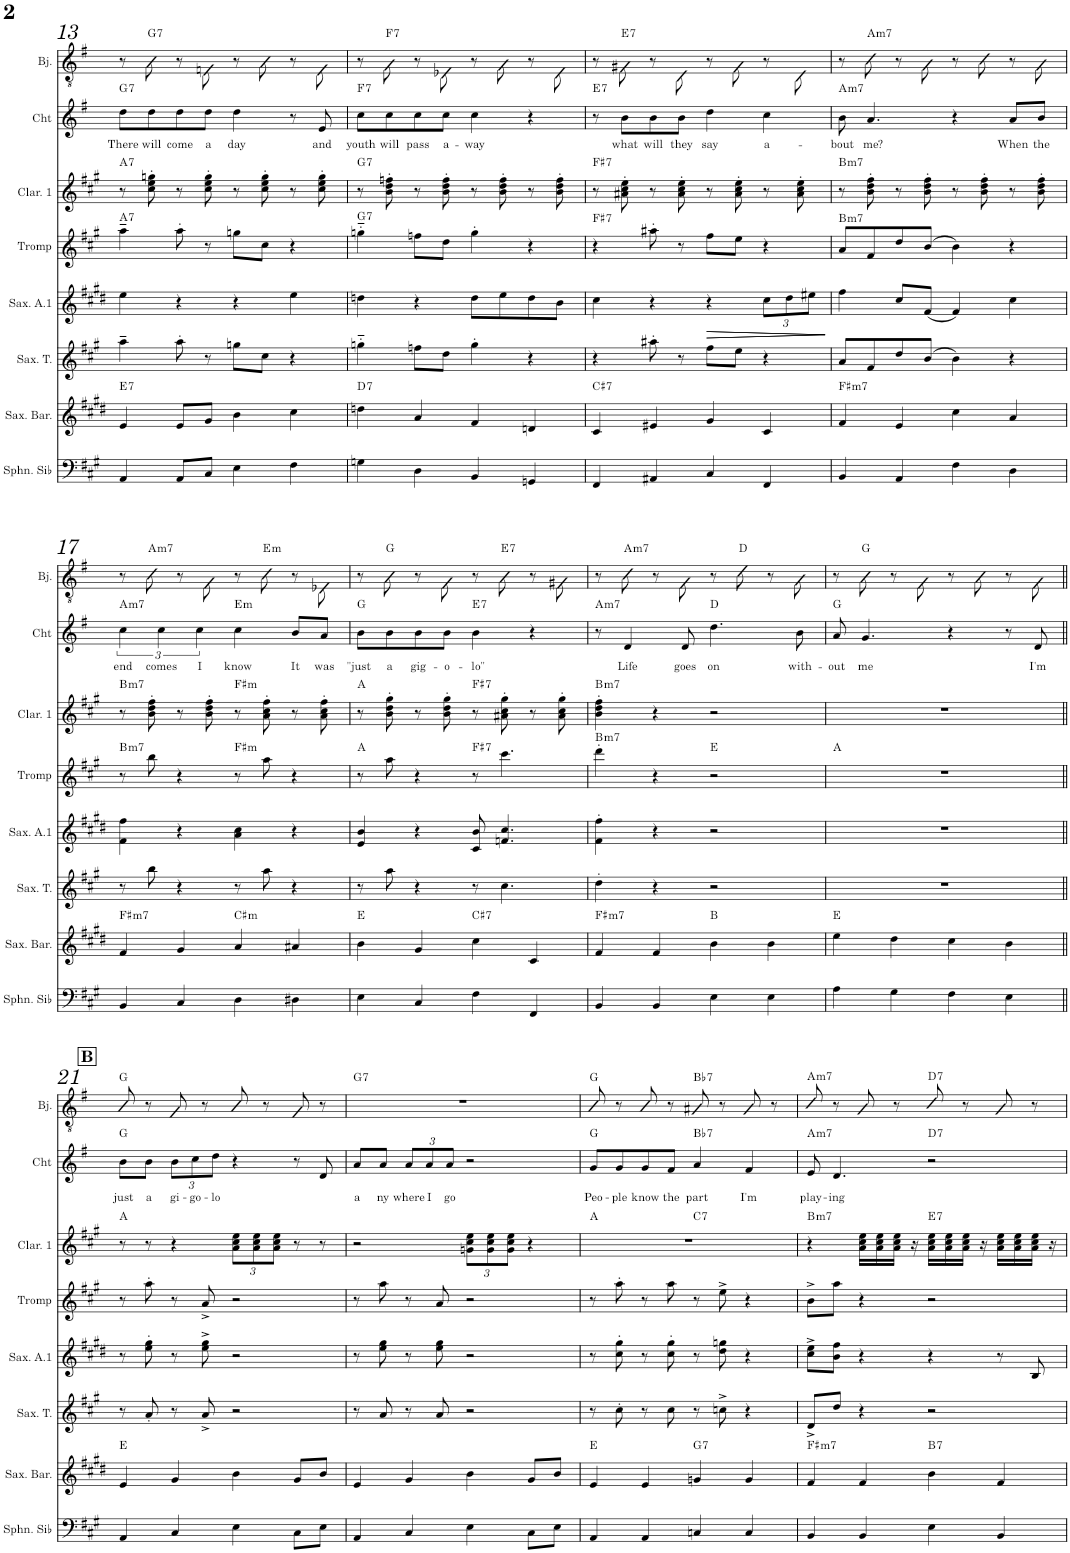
**kern	**kern	**harte	**kern	**kern	**dynam	**kern	**harte	**kern	**harte	**kern	**text	**harte	**kern	**harte	**kern
*part9	*part8	*part8	*part7	*part6	*part6	*part5	*part5	*part4	*part4	*part3	*part3	*part3	*part2	*part2	*part1
*staff9	*staff8	*	*staff7	*staff6	*staff6	*staff5	*	*staff4	*	*staff3	*staff3	*	*staff2	*	*staff1
*I"Souba	*I"Saxo Bar	*	*I"Sax Ténor	*I"Sax Alto 1	*	*I"Tromp	*	*I"Clar1	*	*I"Chant	*	*	*I"Banjo	*	*I"Flûte
*	*I'Sax. Bar.	*	*I'Sax. T.	*I'Sax. A.1	*	*I'Tromp	*	*I'Clar. 1	*	*I'Cht	*	*	*I'Bj.	*	*I'Fl.
!!LO:PB:g=z
*clefF4	*clefG2	*	*clefG2	*clefG2	*	*clefG2	*	*clefG2	*	*clefG2	*	*	*clefGv2	*	*clefG2
*Trd8c14	*Trd12c21	*	*Trd8c14	*Trd5c9	*	*Trd1c2	*	*Trd1c2	*	*	*	*	*Trd7c12	*	*
*k[f#c#g#]	*k[f#c#g#d#]	*	*k[f#c#g#]	*k[f#c#g#d#]	*	*k[f#c#g#]	*	*k[f#c#g#]	*	*k[f#]	*	*	*k[f#]	*	*k[f#]
*M4/4	*M4/4	*	*M4/4	*M4/4	*	*M4/4	*	*M4/4	*	*M4/4	*	*	*M4/4	*	*M4/4
=13	=13	=13	=13	=13	=13	=13	=13	=13	=13	=13	=13	=13	=13	=13	=13
!	!	!LO:H:kt=7	!	!	!	!	!LO:H:kt=7	!	!LO:H:kt=7	!	!LO:LY:b	!LO:H:kt=7	!	!	!
4AA/	4e/	E:7	4aa~\	4ee\	.	4aa~\	A:7	8r	A:7	8dd\L	There	G:7	8r	.	1r
!	!	!	!	!	!	!	!	!	!	!	!LO:LY:b	!	!	!LO:H:kt=7	!
.	.	.	.	.	.	.	.	8cc#\' 8ee\' 8ggn\'	.	8dd\	will	.	8B\	G:7	.
!	!	!	!	!	!	!	!	!	!	!	!LO:LY:b	!	!	!	!
8AA/L	8e/L	.	8aa'\	4r	.	8aa'\	.	8r	.	8dd\	come	.	8r	.	.
!	!	!	!	!	!	!	!	!	!	!	!LO:LY:b	!	!	!	!
8C#/J	8g#/J	.	8r	.	.	8r	.	8cc#\' 8ee\' 8gg\'	.	8dd\J	a	.	8Fn\	.	.
!	!	!	!	!	!	!	!	!	!	!	!LO:LY:b	!	!	!	!
4E\	4b\	.	8ggn\L	4r	.	8ggn\L	.	8r	.	4dd\	day	.	8r	.	.
.	.	.	8cc#\J	.	.	8cc#\J	.	8cc#\' 8ee\' 8gg\'	.	.	.	.	8B\	.	.
4F#\	4cc#\	.	4r	4ee\	.	4r	.	8r	.	8r	.	.	8r	.	.
!	!	!	!	!	!	!	!	!	!	!	!LO:LY:b	!	!	!	!
.	.	.	.	.	.	.	.	8cc#\' 8ee\' 8gg\'	.	8e/	and	.	8F\	.	.
=14	=14	=14	=14	=14	=14	=14	=14	=14	=14	=14	=14	=14	=14	=14	=14
!	!	!LO:H:kt=7	!	!	!	!	!LO:H:kt=7	!	!LO:H:kt=7	!	!LO:LY:b	!LO:H:kt=7	!	!	!
4Gn\	4ddn\	D:7	4ggn'~\	4ddn\	.	4ggn'~\	G:7	8r	G:7	8cc\L	youth	F:7	8r	.	1r
!	!	!	!	!	!	!	!	!	!	!	!LO:LY:b	!	!	!LO:H:kt=7	!
.	.	.	.	.	.	.	.	8b\' 8dd\' 8ffn\'	.	8cc\	will	.	8A\	F:7	.
!	!	!	!	!	!	!	!	!	!	!	!LO:LY:b	!	!	!	!
4D\	4a/	.	8ffn\L	4r	.	8ffn\L	.	8r	.	8cc\	pass	.	8r	.	.
!	!	!	!	!	!	!	!	!	!	!	!LO:LY:b	!	!	!	!
.	.	.	8dd\J	.	.	8dd\J	.	8b\' 8dd\' 8ff\'	.	8cc\J	a-	.	8E-X\	.	.
!	!	!	!	!	!	!	!	!	!	!	!LO:LY:b	!	!	!	!
4BB/	4f#/	.	4gg'\	8dd\L	.	4gg'\	.	8r	.	4cc\	-way	.	8r	.	.
.	.	.	.	8ee\	.	.	.	8b\' 8dd\' 8ff\'	.	.	.	.	8A\	.	.
4GGn/	4dn/	.	4r	8dd\	.	4r	.	8r	.	4r	.	.	8r	.	.
.	.	.	.	8b\J	.	.	.	8b\' 8dd\' 8ff\'	.	.	.	.	8E-\	.	.
=15	=15	=15	=15	=15	=15	=15	=15	=15	=15	=15	=15	=15	=15	=15	=15
!	!	!LO:H:kt=7	!	!	!	!	!LO:H:kt=7	!	!LO:H:kt=7	!	!	!LO:H:kt=7	!	!	!
4FF#/	4c#/	C#:7	4r	4cc#\	.	4r	F#:7	8r	F#:7	8r	.	E:7	8r	.	1r
!	!	!	!	!	!	!	!	!	!	!	!LO:LY:b	!	!	!LO:H:kt=7	!
.	.	.	.	.	.	.	.	8a#X\' 8cc#\' 8ee\'	.	8b\L	what	.	8G#X\	E:7	.
!	!	!	!	!	!	!	!	!	!	!	!LO:LY:b	!	!	!	!
4AA#X/	4e#X/	.	8aa#X'\	4r	.	8aa#X'\	.	8r	.	8b\	will	.	8r	.	.
!	!	!	!	!	!	!	!	!	!	!	!LO:LY:b	!	!	!	!
.	.	.	8r	.	.	8r	.	8a#\' 8cc#\' 8ee\'	.	8b\J	they	.	8D\	.	.
!	!	!	!	!	!LO:HP:b	!	!	!	!	!	!LO:LY:b	!	!	!	!
4C#/	4g#/	.	8ff#\L	4r	>	8ff#\L	.	8r	.	4dd\	say	.	8r	.	.
.	.	.	8ee\J	.	.	8ee\J	.	8a#\' 8cc#\' 8ee\'	.	.	.	.	8G#\	.	.
*	*	*	*	*Xbrackettup	*	*	*	*	*	*	*	*	*	*	*
!	!	!	!	!	!LO:HP:b	!	!	!	!	!	!LO:LY:b	!	!	!	!
4FF#/	4c#/	.	4r	12cc#\L	>	4r	.	8r	.	4cc\	a-	.	8r	.	.
.	.	.	.	12dd#\	.	.	.	.	.	.	.	.	.	.	.
.	.	.	.	.	.	.	.	8a#\' 8cc#\' 8ee\'	.	.	.	.	8D\	.	.
.	.	.	.	12ee#X\J	.	.	.	.	.	.	.	.	.	.	.
.	.	.	.	.	] ]	.	.	.	.	.	.	.	.	.	.
=16	=16	=16	=16	=16	=16	=16	=16	=16	=16	=16	=16	=16	=16	=16	=16
!	!	!LO:H:kt=m7	!	!	!	!	!LO:H:kt=m7	!	!LO:H:kt=m7	!	!LO:LY:b	!LO:H:kt=m7	!	!	!
4BB/	4f#/	F#:min7	8a/L	4ff#\	.	8a/L	B:min7	8r	B:min7	8b\	-bout	A:min7	8r	.	1r
!	!	!	!	!	!	!	!	!	!	!	!LO:LY:b	!	!	!LO:H:kt=m7	!
.	.	.	8f#/	.	.	8f#/	.	8b\' 8dd\' 8ff#\'	.	4.a/	me?	.	8c\	A:min7	.
4AA/	4e/	.	8dd/	8cc#/L	.	8dd/	.	8r	.	.	.	.	8r	.	.
.	.	.	(>8b/J	(<8f#/J	.	(>8b/J	.	8b\' 8dd\' 8ff#\'	.	.	.	.	8A\	.	.
4F#\	4cc#\	.	4b\)	4f#/)	.	4b\)	.	8r	.	4r	.	.	8r	.	.
.	.	.	.	.	.	.	.	8b\' 8dd\' 8ff#\'	.	.	.	.	8c\	.	.
!	!	!	!	!	!	!	!	!	!	!	!LO:LY:b	!	!	!	!
4D\	4a/	.	4r	4cc#\	.	4r	.	8r	.	8a/L	When	.	8r	.	.
!	!	!	!	!	!	!	!	!	!	!	!LO:LY:b	!	!	!	!
.	.	.	.	.	.	.	.	8b\' 8dd\' 8ff#\'	.	8b/J	the	.	8A\	.	.
!!LO:LB:g=z
=17	=17	=17	=17	=17	=17	=17	=17	=17	=17	=17	=17	=17	=17	=17	=17
!	!	!LO:H:kt=m7	!	!	!	!	!LO:H:kt=m7	!	!LO:H:kt=m7	!	!LO:LY:b	!LO:H:kt=m7	!	!	!
4BB/	4f#/	F#:min7	8r	4f#\ 4ff#\	.	8r	B:min7	8r	B:min7	6cc\	end	A:min7	8r	.	1r
!	!	!	!	!	!	!	!	!	!	!	!	!	!	!LO:H:kt=m7	!
.	.	.	8bb\	.	.	8bb\	.	8b\' 8dd\' 8ff#\'	.	.	.	.	8c\	A:min7	.
!	!	!	!	!	!	!	!	!	!	!	!LO:LY:b	!	!	!	!
.	.	.	.	.	.	.	.	.	.	6cc\	comes	.	.	.	.
4C#/	4g#/	.	4r	4r	.	4r	.	8r	.	.	.	.	8r	.	.
!	!	!	!	!	!	!	!	!	!	!	!LO:LY:b	!	!	!	!
.	.	.	.	.	.	.	.	.	.	6cc\	I	.	.	.	.
.	.	.	.	.	.	.	.	8b\' 8dd\' 8ff#\'	.	.	.	.	8G\	.	.
!	!	!LO:H:kt=m	!	!	!	!	!LO:H:kt=m	!	!LO:H:kt=m	!	!LO:LY:b	!LO:H:kt=m	!	!	!
4D\	4a/	C#:min	8r	4a\ 4cc#\	.	8r	F#:min	8r	F#:min	4cc\	know	E:min	8r	.	.
!	!	!	!	!	!	!	!	!	!	!	!	!	!	!LO:H:kt=m	!
.	.	.	8aa\	.	.	8aa\	.	8a\' 8cc#\' 8ff#\'	.	.	.	.	8c\	E:min	.
!	!	!	!	!	!	!	!	!	!	!	!LO:LY:b	!	!	!	!
4D#X\	4a#X/	.	4r	4r	.	4r	.	8r	.	8b/L	It	.	8r	.	.
!	!	!	!	!	!	!	!	!	!	!	!LO:LY:b	!	!	!	!
.	.	.	.	.	.	.	.	8a\' 8cc#\' 8ff#\'	.	8a/J	was	.	8E-X\	.	.
=18	=18	=18	=18	=18	=18	=18	=18	=18	=18	=18	=18	=18	=18	=18	=18
!	!	!	!	!	!	!	!	!	!	!	!LO:LY:b	!	!	!	!
4E\	4b\	E:maj	8r	4e/ 4b/	.	8r	A:maj	8r	A:maj	8b\L	"just	G:maj	8r	.	1r
!	!	!	!	!	!	!	!	!	!	!	!LO:LY:b	!	!	!	!
.	.	.	8aa\	.	.	8aa\	.	8b\' 8dd\' 8gg#\'	.	8b\	a	.	8B\	G:maj	.
!	!	!	!	!	!	!	!	!	!	!	!LO:LY:b	!	!	!	!
4C#/	4g#/	.	4r	4r	.	4r	.	8r	.	8b\	gig-	.	8r	.	.
!	!	!	!	!	!	!	!	!	!	!	!LO:LY:b	!	!	!	!
.	.	.	.	.	.	.	.	8b\' 8dd\' 8gg#\'	.	8b\J	-o-	.	8G\	.	.
!	!	!LO:H:kt=7	!	!	!	!	!LO:H:kt=7	!	!LO:H:kt=7	!	!LO:LY:b	!LO:H:kt=7	!	!	!
4F#\	4cc#\	C#:7	8r	8c#/ 8b/	.	8r	F#:7	8r	F#:7	4b\	-lo"	E:7	8r	.	.
!	!	!	!	!	!	!	!	!	!	!	!	!	!	!LO:H:kt=7	!
.	.	.	4.cc#\	4.fn/ 4.cc#/	.	4.ccc#\	.	8a#X\' 8cc#\' 8gg#\'	.	.	.	.	8B\	E:7	.
4FF#/	4c#/	.	.	.	.	.	.	8r	.	4r	.	.	8r	.	.
.	.	.	.	.	.	.	.	8a#\' 8cc#\' 8gg#\'	.	.	.	.	8G#X\	.	.
=19	=19	=19	=19	=19	=19	=19	=19	=19	=19	=19	=19	=19	=19	=19	=19
!	!	!LO:H:kt=m7	!	!	!	!	!LO:H:kt=m7	!	!LO:H:kt=m7	!	!	!LO:H:kt=m7	!	!	!
4BB/	4f#/	F#:min7	4dd'\	4f#\' 4ff#\'	.	4ddd'\	B:min7	4b\' 4dd\' 4ff#\'	B:min7	8r	.	A:min7	8r	.	1r
!	!	!	!	!	!	!	!	!	!	!	!LO:LY:b	!	!	!LO:H:kt=m7	!
.	.	.	.	.	.	.	.	.	.	4d/	Life	.	8c\	A:min7	.
4BB/	4f#/	.	4r	4r	.	4r	.	4r	.	.	.	.	8r	.	.
!	!	!	!	!	!	!	!	!	!	!	!LO:LY:b	!	!	!	!
.	.	.	.	.	.	.	.	.	.	8d/	goes	.	8G\	.	.
!	!	!	!	!	!	!	!	!	!	!	!LO:LY:b	!	!	!	!
4E\	4b\	B:maj	2r	2r	.	2r	E:maj	2r	.	4.dd\	on	D:maj	8r	.	.
.	.	.	.	.	.	.	.	.	.	.	.	.	8d\	D:maj	.
4E\	4b\	.	.	.	.	.	.	.	.	.	.	.	8r	.	.
!	!	!	!	!	!	!	!	!	!	!	!LO:LY:b	!	!	!	!
.	.	.	.	.	.	.	.	.	.	8b\	with-	.	8A\	.	.
=20	=20	=20	=20	=20	=20	=20	=20	=20	=20	=20	=20	=20	=20	=20	=20
!	!	!	!	!	!	!	!	!	!	!	!LO:LY:b	!	!	!	!
4A\	4ee\	E:maj	1r	1r	.	1r	A:maj	1r	.	8a/	-out	G:maj	8r	.	1r
!	!	!	!	!	!	!	!	!	!	!	!LO:LY:b	!	!	!	!
.	.	.	.	.	.	.	.	.	.	4.g/	me	.	8B\	G:maj	.
4G#\	4dd#\	.	.	.	.	.	.	.	.	.	.	.	8r	.	.
.	.	.	.	.	.	.	.	.	.	.	.	.	8G\	.	.
4F#\	4cc#\	.	.	.	.	.	.	.	.	4r	.	.	8r	.	.
.	.	.	.	.	.	.	.	.	.	.	.	.	8B\	.	.
4E\	4b\	.	.	.	.	.	.	.	.	8r	.	.	8r	.	.
!	!	!	!	!	!	!	!	!	!	!	!LO:LY:b	!	!	!	!
.	.	.	.	.	.	.	.	.	.	8d/	I'm	.	8G\	.	.
!!LO:LB:g=z
!!LO:REH:place=s1:a:B:cj:fs=14:t=B
=21||	=21||	=21||	=21||	=21||	=21||	=21||	=21||	=21||	=21||	=21||	=21||	=21||	=21||	=21||	=21||
!	!	!	!	!	!	!	!	!	!	!	!LO:LY:b	!	!	!	!
4AA/	4e/	E:maj	8r	8r	.	8r	.	8r	A:maj	8b\L	just	G:maj	8B/	G:maj	1r
!	!	!	!	!	!	!	!	!	!	!	!LO:LY:b	!	!	!	!
.	.	.	8a'/	8ee\' 8gg#\'	.	8aa'\	.	8r	.	8b\J	a	.	8r	.	.
*	*	*	*	*	*	*	*	*	*	*Xbrackettup	*	*	*	*	*
!	!	!	!	!	!	!	!	!	!	!	!LO:LY:b	!	!	!	!
4C#/	4g#/	.	8r	8r	.	8r	.	4r	.	12b\L	gi-	.	8G/	.	.
!	!	!	!	!	!	!	!	!	!	!	!LO:LY:b	!	!	!	!
.	.	.	.	.	.	.	.	.	.	12cc\	-go-	.	.	.	.
.	.	.	8a^/	8ee\^ 8gg#\^	.	8a^/	.	.	.	.	.	.	8r	.	.
!	!	!	!	!	!	!	!	!	!	!	!LO:LY:b	!	!	!	!
.	.	.	.	.	.	.	.	.	.	12dd\J	-lo	.	.	.	.
*	*	*	*	*	*	*	*	*Xbrackettup	*	*	*	*	*	*	*
4E\	4b\	.	2r	2r	.	2r	.	12a\ 12cc#\ 12ee\L	.	4r	.	.	8B/	.	.
.	.	.	.	.	.	.	.	12a\ 12cc#\ 12ee\	.	.	.	.	.	.	.
.	.	.	.	.	.	.	.	.	.	.	.	.	8r	.	.
.	.	.	.	.	.	.	.	12a\ 12cc#\ 12ee\J	.	.	.	.	.	.	.
8C#\L	8g#/L	.	.	.	.	.	.	8r	.	8r	.	.	8G/	.	.
8E\J	8b/J	.	.	.	.	.	.	8r	.	8d/	.	.	8r	.	.
=22	=22	=22	=22	=22	=22	=22	=22	=22	=22	=22	=22	=22	=22	=22	=22
!	!	!	!	!	!	!	!	!	!	!	!LO:LY:b	!	!	!LO:H:kt=7	!
4AA/	4e/	.	8r	8r	.	8r	.	2r	.	8a/L	a	.	1r	G:7	1r
!	!	!	!	!	!	!	!	!	!	!	!LO:LY:b	!	!	!	!
.	.	.	8a/	8ee\ 8gg#\	.	8aa\	.	.	.	8a/J	ny	.	.	.	.
!	!	!	!	!	!	!	!	!	!	!	!LO:LY:b	!	!	!	!
4C#/	4g#/	.	8r	8r	.	8r	.	.	.	12a/L	where	.	.	.	.
!	!	!	!	!	!	!	!	!	!	!	!LO:LY:b	!	!	!	!
.	.	.	.	.	.	.	.	.	.	12a/	I	.	.	.	.
.	.	.	8a/	8ee\ 8gg#\	.	8a/	.	.	.	.	.	.	.	.	.
!	!	!	!	!	!	!	!	!	!	!	!LO:LY:b	!	!	!	!
.	.	.	.	.	.	.	.	.	.	12a/J	go	.	.	.	.
4E\	4b\	.	2r	2r	.	2r	.	12gn\ 12cc#\ 12ee\L	.	2r	.	.	.	.	.
.	.	.	.	.	.	.	.	12g\ 12cc#\ 12ee\	.	.	.	.	.	.	.
.	.	.	.	.	.	.	.	12g\ 12cc#\ 12ee\J	.	.	.	.	.	.	.
8C#\L	8g#/L	.	.	.	.	.	.	4r	.	.	.	.	.	.	.
8E\J	8b/J	.	.	.	.	.	.	.	.	.	.	.	.	.	.
=23	=23	=23	=23	=23	=23	=23	=23	=23	=23	=23	=23	=23	=23	=23	=23
!	!	!	!	!	!	!	!	!	!	!	!LO:LY:b	!	!	!	!
*	*	*	*	*	*	*	*	*^	*	*	*	*	*	*	*
4AA/	4e/	E:maj	8r	8r	.	8r	.	1r	2ryy	A:maj	8g/L	Peo-	G:maj	8B/	G:maj	1r
!	!	!	!	!	!	!	!	!	!	!	!	!LO:LY:b	!	!	!	!
.	.	.	8cc#'\	8cc#\' 8gg#\'	.	8aa'\	.	.	.	.	8g/	-ple	.	8r	.	.
!	!	!	!	!	!	!	!	!	!	!	!	!LO:LY:b	!	!	!	!
4AA/	4e/	.	8r	8r	.	8r	.	.	.	.	8g/	know	.	8B/	.	.
!	!	!	!	!	!	!	!	!	!	!	!	!LO:LY:b	!	!	!	!
.	.	.	8cc#\	8cc#\' 8gg#\'	.	8aa\	.	.	.	.	8f#/J	the	.	8r	.	.
!	!	!LO:H:kt=7	!	!	!	!	!	!	!	!LO:H:kt=7	!	!LO:LY:b	!LO:H:kt=7	!	!LO:H:kt=7	!
4Cn/	4gn/	G:7	8r	8r	.	8r	.	.	2ryy	C:7	4a/	part	Bb:7	8A#X/	Bb:7	.
.	.	.	8ccn^\	8dd#\ 8ggn\	.	8ee^\	.	.	.	.	.	.	.	8r	.	.
!	!	!	!	!	!	!	!	!	!	!	!	!LO:LY:b	!	!	!	!
4C/	4g/	.	4r	4r	.	4r	.	.	.	.	4f#/	I'm	.	8A#/	.	.
.	.	.	.	.	.	.	.	.	.	.	.	.	.	8r	.	.
=24	=24	=24	=24	=24	=24	=24	=24	=24	=24	=24	=24	=24	=24	=24	=24	=24
!	!	!LO:H:kt=m7	!	!	!	!	!	!	!	!LO:H:kt=m7	!	!LO:LY:b	!LO:H:kt=m7	!	!LO:H:kt=m7	!
*	*	*	*	*	*	*	*	*v	*v	*	*	*	*	*	*	*
4BB/	4f#/	F#:min7	8d^/L	8cc#\^ 8ee\^L	.	8b^\L	.	4r	B:min7	8e/	play-	A:min7	8c/	A:min7	1r
!	!	!	!	!	!	!	!	!	!	!	!LO:LY:b	!	!	!	!
.	.	.	8dd/J	8b\ 8ff#\J	.	8aa\J	.	.	.	4.d/	-ing	.	8r	.	.
4BB/	4f#/	.	4r	4r	.	4r	.	16a\ 16cc#\ 16ee\LL	.	.	.	.	8A/	.	.
.	.	.	.	.	.	.	.	16a\ 16cc#\ 16ee\	.	.	.	.	.	.	.
.	.	.	.	.	.	.	.	16a\ 16cc#\ 16ee\JJ	.	.	.	.	8r	.	.
.	.	.	.	.	.	.	.	16r	.	.	.	.	.	.	.
!	!	!LO:H:kt=7	!	!	!	!	!	!	!LO:H:kt=7	!	!	!LO:H:kt=7	!	!LO:H:kt=7	!
4E\	4b\	B:7	2r	4r	.	2r	.	16a\ 16cc#\ 16ee\LL	E:7	2r	.	D:7	8c/	D:7	.
.	.	.	.	.	.	.	.	16a\ 16cc#\ 16ee\	.	.	.	.	.	.	.
.	.	.	.	.	.	.	.	16a\ 16cc#\ 16ee\JJ	.	.	.	.	8r	.	.
.	.	.	.	.	.	.	.	16r	.	.	.	.	.	.	.
4BB/	4f#/	.	.	8r	.	.	.	16a\ 16cc#\ 16ee\LL	.	.	.	.	8A/	.	.
.	.	.	.	.	.	.	.	16a\ 16cc#\ 16ee\	.	.	.	.	.	.	.
.	.	.	.	8B/	.	.	.	16a\ 16cc#\ 16ee\JJ	.	.	.	.	8r	.	.
.	.	.	.	.	.	.	.	16r	.	.	.	.	.	.	.
=	=	=	=	=	=	=	=	=	=	=	=	=	=	=	=
*-	*-	*-	*-	*-	*-	*-	*-	*-	*-	*-	*-	*-	*-	*-	*-
